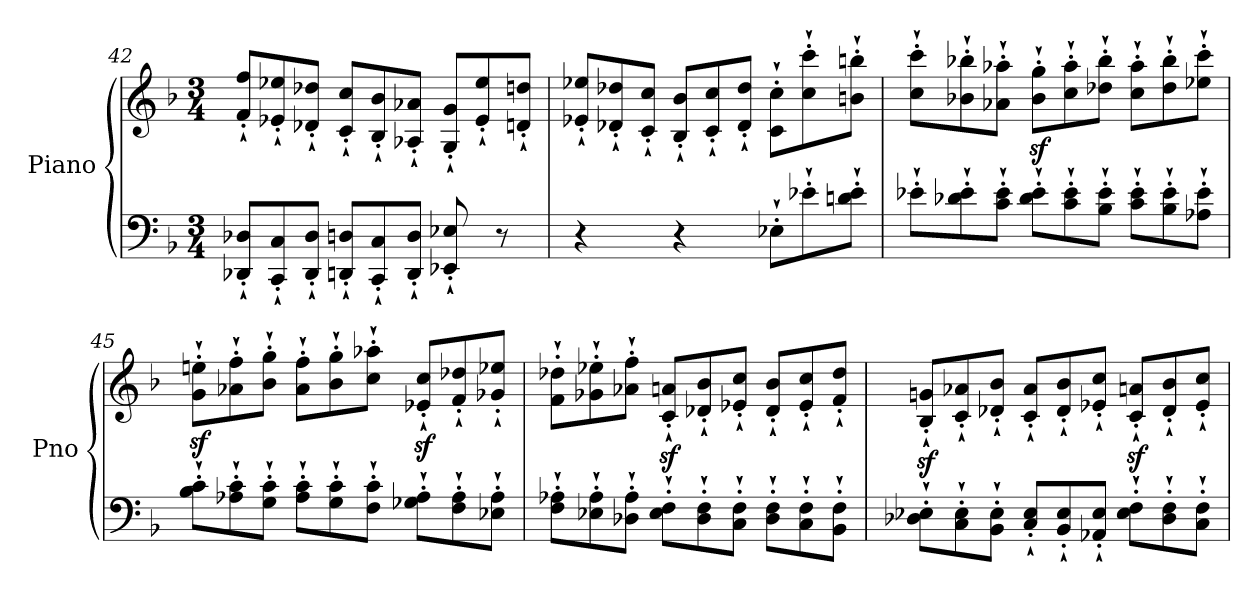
**kern	**kern
*part1	*part1
*staff2	*staff1
*I"Piano	*
*I'Pno	*
*clefF4	*clefG2
*k[b-]	*k[b-]
*F:	*F:
*M3/4	*M3/4
*Xtuplet	*Xtuplet
=42	=42
12DD-X/`' 12D-X/`'L	12f/`' 12ff/`'L
12CC/`' 12C/`'	12e-X/`' 12ee-X/`'
12DD-/`' 12D-/`'J	12d-X/`' 12dd-X/`'J
12DDn/`' 12Dn/`'L	12c/`' 12cc/`'L
12CC/`' 12C/`'	12B-/`' 12b-/`'
12DD/`' 12D/`'J	12A-X/`' 12a-X/`'J
8EE-X/`' 8E-X/`'	12G/`' 12g/`'L
.	12e-/`' 12ee-/`'
8r	.
.	12dn/`' 12ddn/`'J
=43	=43
4r	12e-X/`' 12ee-X/`'L
.	12d-X/`' 12dd-X/`'
.	12c/`' 12cc/`'J
4r	12B-/`' 12b-/`'L
.	12c/`' 12cc/`'
.	12d-/`' 12dd-/`'J
12E-X`'\L	12c\`' 12cc\`'L
12e-X`'\	12cc\`' 12ccc\`'
12dn\`' 12e-\`'J	12bn\`' 12bbn\`'J
!!LO:PB:g=z
=44	=44
12e-X`'\L	12cc\`' 12ccc\`'L
12d-X\`' 12e-\`'	12b-X\`' 12bb-X\`'
12c\`' 12e-\`'J	12a-X\`' 12aa-X\`'J
12d-\`' 12e-\`'L	12b-\z<`' 12gg\z<`'L
12c\`' 12e-\`'	12cc\`' 12aa-\`'
12B-\`' 12e-\`'J	12dd-X\`' 12bb-\`'J
12c\`' 12e-\`'L	12cc\`' 12aa-\`'L
12B-\`' 12e-\`'	12dd-\`' 12bb-\`'
12A-X\`' 12e-\`'J	12ee-X\`' 12ccc\`'J
=45	=45
12B-\`' 12c\`'L	12g\z<`' 12een\z<`'L
12A-X\`' 12c\`'	12a-X\`' 12ff\`'
12G\`' 12c\`'J	12b-\`' 12gg\`'J
12A-\`' 12c\`'L	12a-\`' 12ff\`'L
12G\`' 12c\`'	12b-\`' 12gg\`'
12F\`' 12c\`'J	12cc\`' 12aa-X\`'J
12G-X\`' 12A-\`'L	12e-X/z<`' 12cc/z<`'L
12F\`' 12A-\`'	12f/`' 12dd-X/`'
12E-X\`' 12A-\`'J	12g-X/`' 12ee-X/`'J
=46	=46
12F\`' 12A-X\`'L	12f\`' 12dd-X\`'L
12E-X\`' 12A-\`'	12g-X\`' 12ee-X\`'
12D-X\`' 12A-\`'J	12a-X\`' 12ff\`'J
12E-\`' 12F\`'L	12c/z<`' 12an/z<`'L
12D-\`' 12F\`'	12d-X/`' 12b-/`'
12C\`' 12F\`'J	12e-X/`' 12cc/`'J
12D-\`' 12F\`'L	12d-/`' 12b-/`'L
12C\`' 12F\`'	12e-/`' 12cc/`'
12BB-\`' 12F\`'J	12f/`' 12dd-/`'J
!!LO:LB:g=z
=47	=47
12D-X\`' 12E-X\`'L	12B-/z<`' 12gn/z<`'L
12C\`' 12E-\`'	12c/`' 12a-X/`'
12BB-\`' 12E-\`'J	12d-X/`' 12b-/`'J
12C/`' 12E-/`'L	12c/`' 12a-/`'L
12BB-/`' 12E-/`'	12d-/`' 12b-/`'
12AA-X/`' 12E-/`'J	12e-X/`' 12cc/`'J
12E-\`' 12F\`'L	12c/z<`' 12an/z<`'L
12D-\`' 12F\`'	12d-/`' 12b-/`'
12C\`' 12F\`'J	12e-/`' 12cc/`'J
=	=
*-	*-
